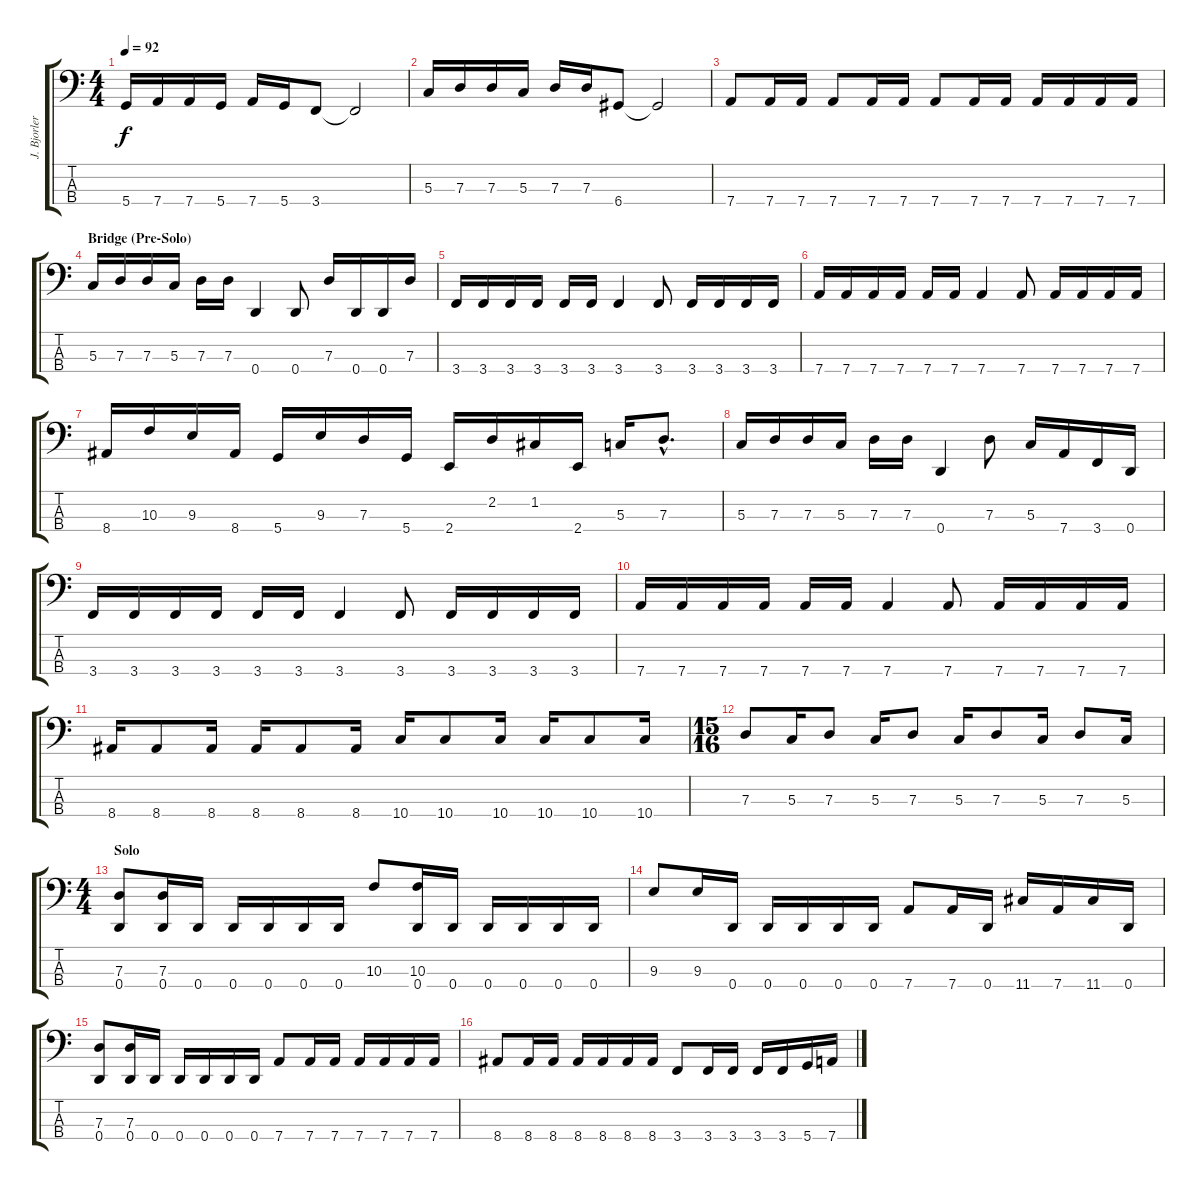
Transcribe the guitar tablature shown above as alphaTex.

\track ("J. Bjorler" "J. Bjorler") {instrument electricbasspick}
\staff {score tabs}
\tuning (F2 C2 G1 D1) {hide}
\ts (4 4)
\tempo 92
\clef f4
\ks c
5.4.16{dy f} 7.4.16 7.4.16 5.4.16 7.4.16 5.4.16 3.4.8 3.4{t}.2 |
5.3.16 7.3.16 7.3.16 5.3.16 7.3.16 7.3.16 6.4.8 6.4{t}.2 |
7.4.8 7.4.16 7.4.16 7.4.8 7.4.16 7.4.16 7.4.8 7.4.16 7.4.16 7.4.16 7.4.16 7.4.16 7.4.16 |
\section ("" "Bridge (Pre-Solo)")
5.3.16 7.3.16 7.3.16 5.3.16 7.3.16 7.3.16 0.4.4 0.4.8 7.3.16 0.4.16 0.4.16 7.3.16 |
3.4.16 3.4.16 3.4.16 3.4.16 3.4.16 3.4.16 3.4.4 3.4.8 3.4.16 3.4.16 3.4.16 3.4.16 |
7.4.16 7.4.16 7.4.16 7.4.16 7.4.16 7.4.16 7.4.4 7.4.8 7.4.16 7.4.16 7.4.16 7.4.16 |
8.4.16 10.3.16 9.3.16 8.4.16 5.4.16 9.3.16 7.3.16 5.4.16 2.4.16 2.2.16 1.2.16 2.4.16 5.3.16 7.3{hac}.8{d} |
5.3.16 7.3.16 7.3.16 5.3.16 7.3.16 7.3.16 0.4.4 7.3.8 5.3.16 7.4.16 3.4.16 0.4.16 |
3.4.16 3.4.16 3.4.16 3.4.16 3.4.16 3.4.16 3.4.4 3.4.8 3.4.16 3.4.16 3.4.16 3.4.16 |
7.4.16 7.4.16 7.4.16 7.4.16 7.4.16 7.4.16 7.4.4 7.4.8 7.4.16 7.4.16 7.4.16 7.4.16 |
8.4.16 8.4.8 8.4.16 8.4.16 8.4.8 8.4.16 10.4.16 10.4.8 10.4.16 10.4.16 10.4.8 10.4.16 |
\ts (15 16)
7.3.8 5.3.16 7.3.8 5.3.16 7.3.8 5.3.16 7.3.8 5.3.16 7.3.8 5.3.16 |
\ts (4 4)
\section ("" "Solo")
(7.3 0.4).8 (7.3 0.4).16 0.4.16 0.4.16 0.4.16 0.4.16 0.4.16 10.3.8 (10.3 0.4).16 0.4.16 0.4.16 0.4.16 0.4.16 0.4.16 |
9.3.8 9.3.16 0.4.16 0.4.16 0.4.16 0.4.16 0.4.16 7.4.8 7.4.16 0.4.16 11.4.16 7.4.16 11.4.16 0.4.16 |
(7.3 0.4).8 (7.3 0.4).16 0.4.16 0.4.16 0.4.16 0.4.16 0.4.16 7.4.8 7.4.16 7.4.16 7.4.16 7.4.16 7.4.16 7.4.16 |
8.4.8 8.4.16 8.4.16 8.4.16 8.4.16 8.4.16 8.4.16 3.4.8 3.4.16 3.4.16 3.4.16 3.4.16 5.4.16 7.4.16
